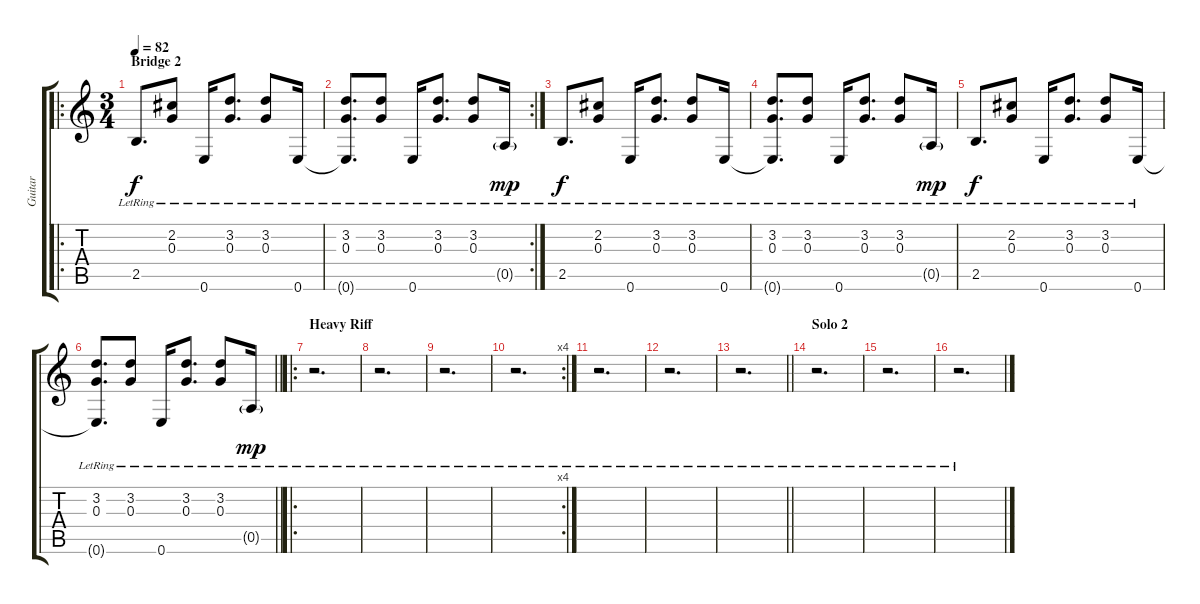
\track ("Guitar" "Guitar") {solo instrument electricguitarclean}
\staff {score tabs}
\tuning (E4 B3 G3 D3 A2 E2) {hide}
\ro
\ts (3 4)
\section ("" "Bridge 2")
\tempo 82
\clef g2
\ks c
2.5{lr}.8{d dy f} (2.2{lr} 0.3{lr}).8 0.6{lr}.16 (3.2{lr} 0.3{lr}).8{d} (3.2{lr} 0.3{lr}).8 0.6{lr}.16 |
\rc 2
(3.2{lr} 0.3{lr} 0.6{t}).8{d} (3.2{lr} 0.3{lr}).8 0.6{lr}.16 (3.2{lr} 0.3{lr}).8{d} (3.2{lr} 0.3{lr}).8 0.5{g lr}.16{dy mp} |
2.5{lr}.8{d dy f} (2.2{lr} 0.3{lr}).8 0.6{lr}.16 (3.2{lr} 0.3{lr}).8{d} (3.2{lr} 0.3{lr}).8 0.6{lr}.16 |
(3.2{lr} 0.3{lr} 0.6{t}).8{d} (3.2{lr} 0.3{lr}).8 0.6{lr}.16 (3.2{lr} 0.3{lr}).8{d} (3.2{lr} 0.3{lr}).8 0.5{g lr}.16{dy mp} |
2.5{lr}.8{d dy f} (2.2{lr} 0.3{lr}).8 0.6{lr}.16 (3.2{lr} 0.3{lr}).8{d} (3.2{lr} 0.3{lr}).8 0.6{lr}.16 |
\barLineRight lightlight
(3.2{lr} 0.3{lr} 0.6{t}).8{d} (3.2{lr} 0.3{lr}).8 0.6{lr}.16 (3.2{lr} 0.3{lr}).8{d} (3.2{lr} 0.3{lr}).8 0.5{g lr}.16{dy mp} |
\ro
\section ("" "Heavy Riff")
r.2{d instrument electricguitarclean} |
r.2{d} |
r.2{d} |
\rc 4
r.2{d} |
r.2{d} |
r.2{d} |
\barLineRight lightlight
r.2{d} |
\section ("" "Solo 2")
r.2{d} |
r.2{d} |
r.2{d}
